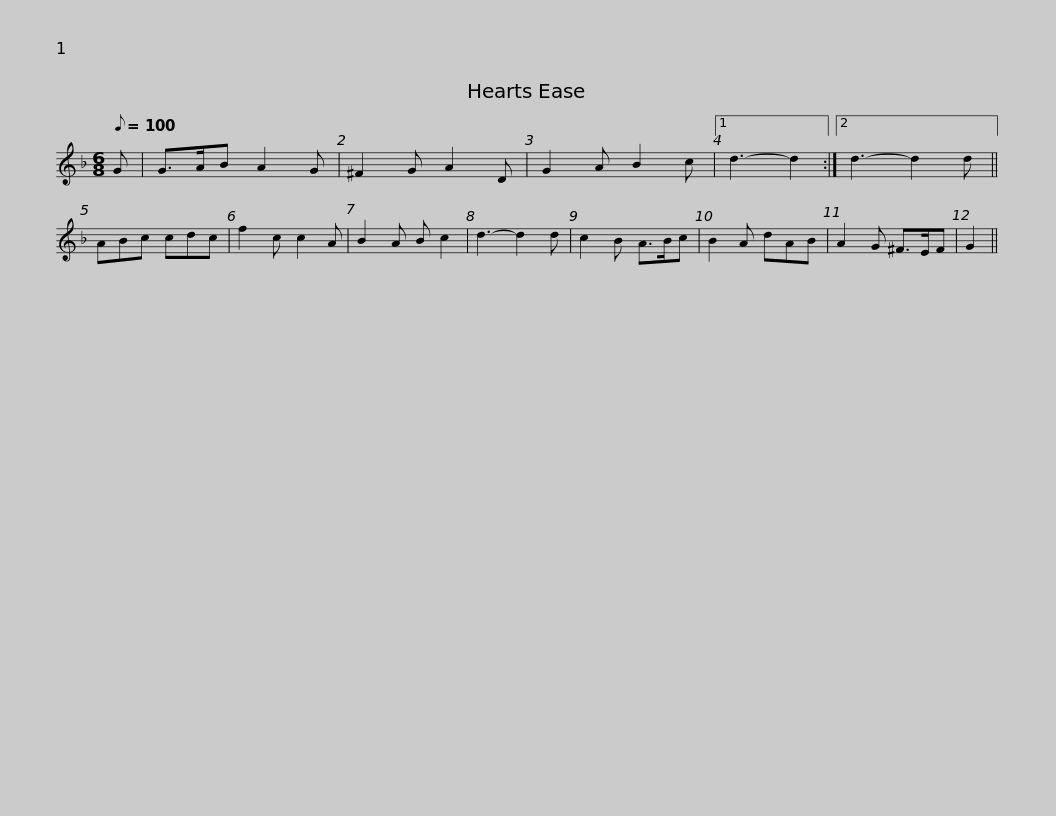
X:1
L:1/8
Q:1/8=100
M:6/8
I:linebreak $
K:F
V:1 treble
V:1
 G | G>AB A2 G | ^F2 G A2 D | G2 A B2 c |1 d3- d2 :|2 %5
 d3- d2 d || ABc cdc | f2 c c2 A | B2 A B c2 |$ d3- d2 d | %10
 c2 B A>Bc | B2 A dAB | A2 G ^F>EF | G2 || %14
